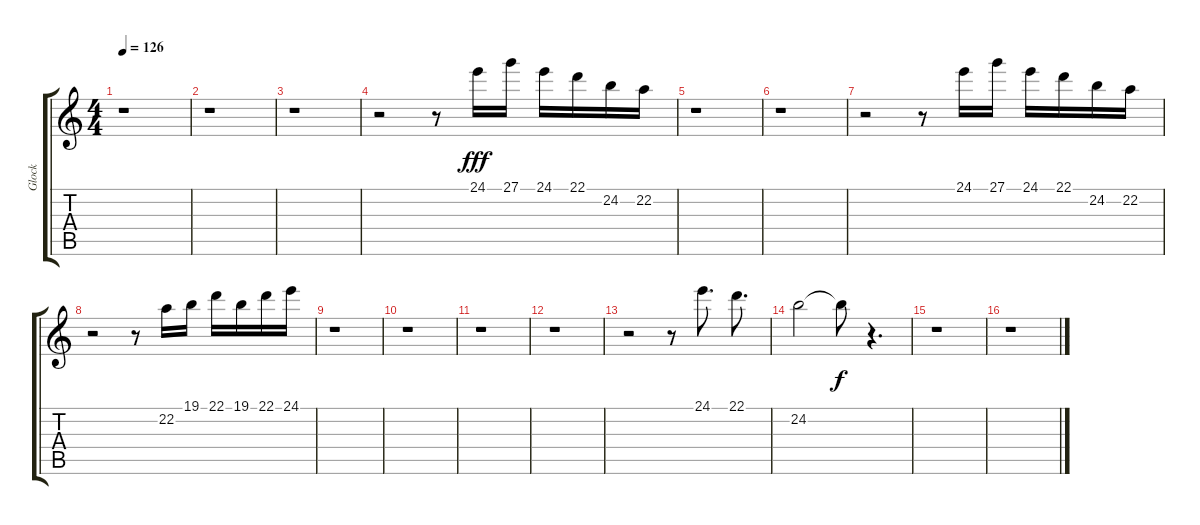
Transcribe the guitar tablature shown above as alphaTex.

\track ("Glock" "Glock") {instrument glockenspiel}
\staff {score tabs}
\tuning (E4 B3 G3 D3 A2 E2) {hide}
\ts (4 4)
\tempo 126
\clef g2
\ks c
r.1{dy f} |
r.1 |
r.1 |
r.2 r.8 24.1.16{dy fff} 27.1.16 24.1.16 22.1.16 24.2.16 22.2.16 |
r.1 |
r.1 |
r.2 r.8 24.1.16 27.1.16 24.1.16 22.1.16 24.2.16 22.2.16 |
r.2 r.8 22.2.16 19.1.16 22.1.16 19.1.16 22.1.16 24.1.16 |
r.1 |
r.1 |
r.1 |
r.1 |
r.2 r.8 24.1.8{d} 22.1.8{d} |
24.2.2 24.2{t}.8{dy f} r.4{d} |
r.1 |
r.1
